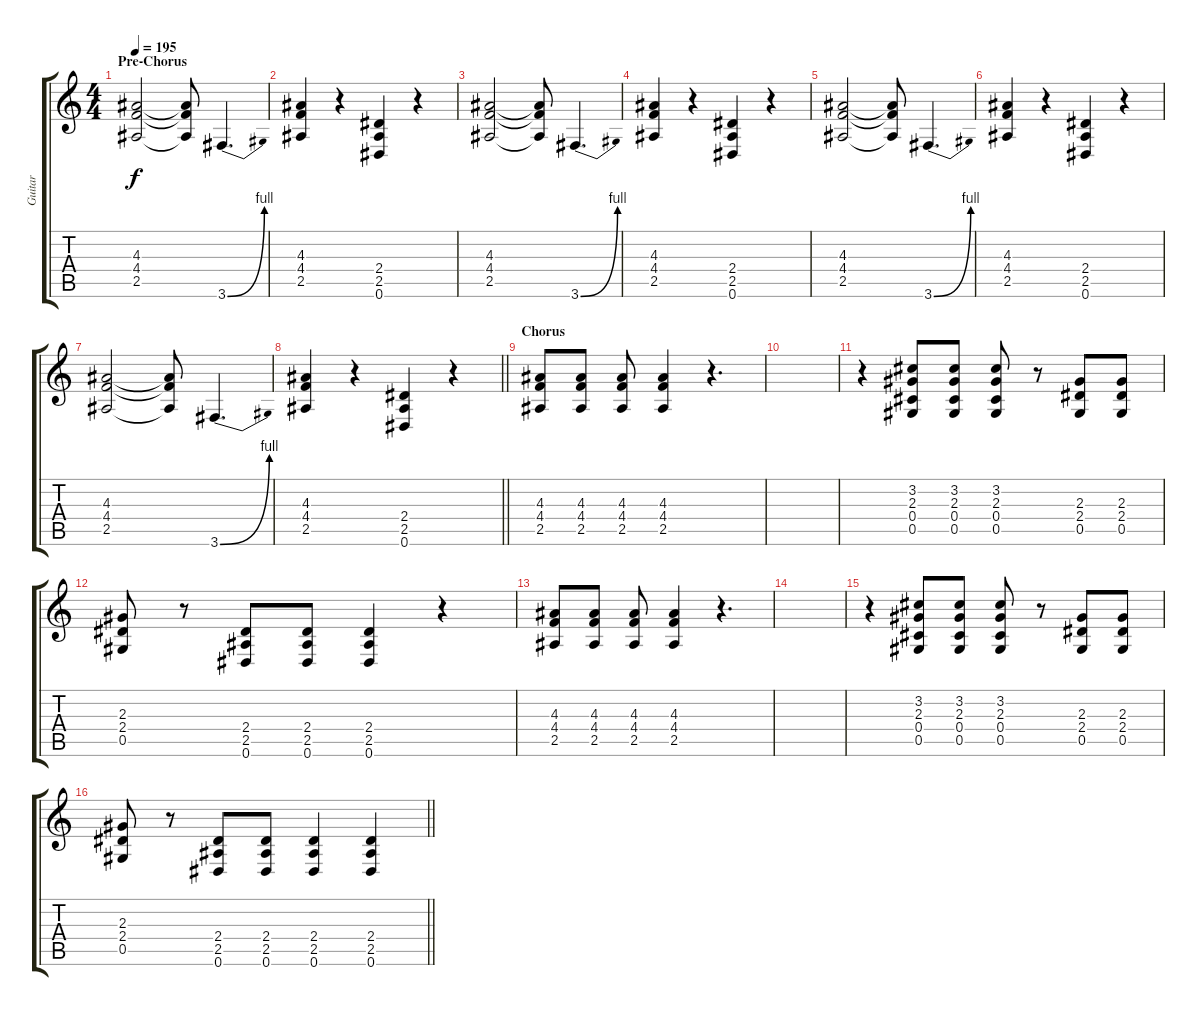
\track ("Guitar" "Guitar") {instrument distortionguitar}
\staff {score tabs}
\tuning (Eb4 Bb3 Gb3 Db3 Ab2 Eb2) {hide}
\ts (4 4)
\section ("" "Pre-Chorus")
\tempo 195
\clef g2
\ks c
(4.3 4.4 2.5).2{dy f} (4.3{t} 4.4{t} 2.5{t}).8 3.6{be (bend 0 0 60 4)}.4{d} |
(4.3 4.4 2.5).4 r.4 (2.4 2.5 0.6).4 r.4 |
(4.3 4.4 2.5).2 (4.3{t} 4.4{t} 2.5{t}).8 3.6{be (bend 0 0 60 4)}.4{d} |
(4.3 4.4 2.5).4 r.4 (2.4 2.5 0.6).4 r.4 |
(4.3 4.4 2.5).2 (4.3{t} 4.4{t} 2.5{t}).8 3.6{be (bend 0 0 60 4)}.4{d} |
(4.3 4.4 2.5).4 r.4 (2.4 2.5 0.6).4 r.4 |
(4.3 4.4 2.5).2 (4.3{t} 4.4{t} 2.5{t}).8 3.6{be (bend 0 0 60 4)}.4{d} |
\barLineRight lightlight
(4.3 4.4 2.5).4 r.4 (2.4 2.5 0.6).4 r.4 |
\section ("" "Chorus")
(4.3 4.4 2.5).8 (4.3 4.4 2.5).8 (4.3 4.4 2.5).8 (4.3 4.4 2.5).4 r.4{d} |
|
r.4 (3.2 2.3 0.4 0.5).8 (3.2 2.3 0.4 0.5).8 (3.2 2.3 0.4 0.5).8 r.8 (2.3 2.4 0.5).8 (2.3 2.4 0.5).8 |
(2.3 2.4 0.5).8 r.8 (2.4 2.5 0.6).8 (2.4 2.5 0.6).8 (2.4 2.5 0.6).4 r.4 |
(4.3 4.4 2.5).8 (4.3 4.4 2.5).8 (4.3 4.4 2.5).8 (4.3 4.4 2.5).4 r.4{d} |
|
r.4 (3.2 2.3 0.4 0.5).8 (3.2 2.3 0.4 0.5).8 (3.2 2.3 0.4 0.5).8 r.8 (2.3 2.4 0.5).8 (2.3 2.4 0.5).8 |
\barLineRight lightlight
(2.3 2.4 0.5).8 r.8 (2.4 2.5 0.6).8 (2.4 2.5 0.6).8 (2.4 2.5 0.6).4 (2.4 2.5 0.6).4
